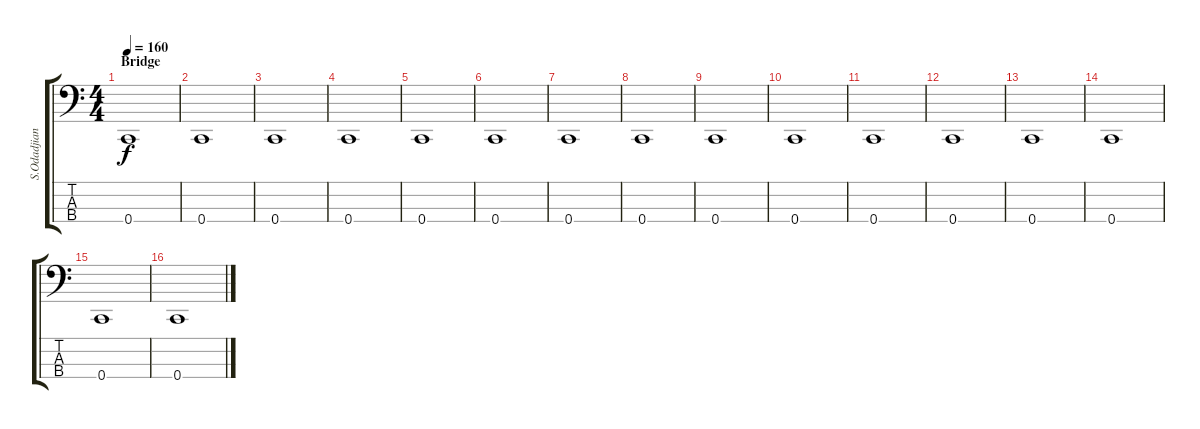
\track ("S.Odadjian" "S.Odadjian") {instrument electricbassfinger}
\staff {score tabs}
\tuning (F2 C2 G1 C1) {hide}
\ts (4 4)
\section ("" "Bridge")
\tempo 160
\clef f4
\ks c
0.4.1{dy f} |
0.4.1 |
0.4.1 |
0.4.1 |
0.4.1 |
0.4.1 |
0.4.1 |
0.4.1 |
0.4.1 |
0.4.1 |
0.4.1 |
0.4.1 |
0.4.1 |
0.4.1 |
0.4.1 |
0.4.1
